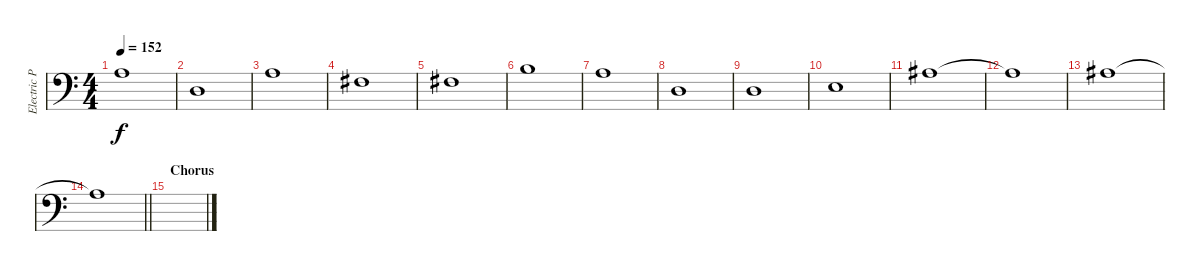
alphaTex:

\track ("Electric Piano (Staff 2)" "Electric P") {mute instrument electricgrandpiano}
\staff {score}
\tuning (E4 B3 G3 D3 A2 E2 B1) {hide}
\ts (4 4)
\tempo 152
\clef f4
\ks c
2.3.1{dy f} |
0.4.1 |
2.3.1 |
4.4.1 |
4.4.1 |
0.2.1 |
2.3.1 |
0.4.1 |
0.4.1 |
2.4.1 |
3.3.1 |
3.3{t}.1 |
3.3.1 |
\barLineRight lightlight
3.3{t}.1 |
\section ("" "Chorus")
